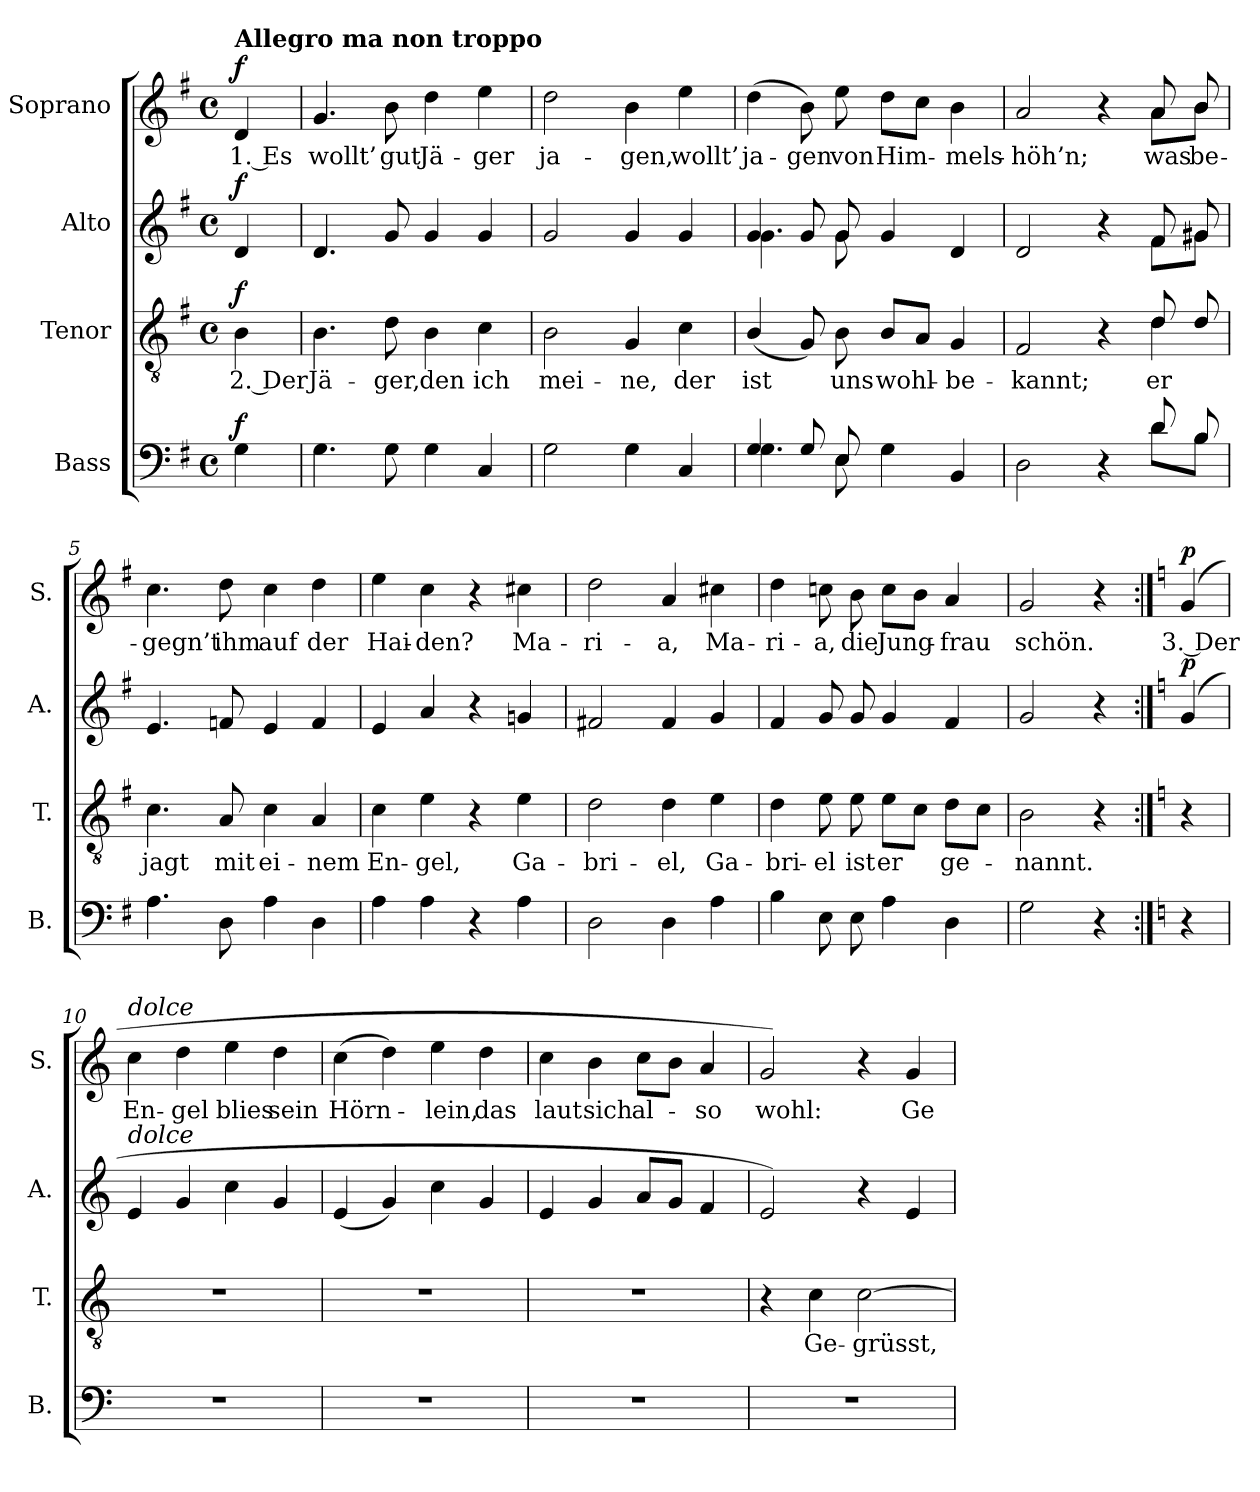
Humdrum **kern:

**kern	**dynam	**kern	**text	**dynam	**kern	**dynam	**kern	**text	**dynam
*part4	*part4	*part3	*part3	*part3	*part2	*part2	*part1	*part1	*part1
*staff4	*staff4	*staff3	*staff3	*staff3	*staff2	*staff2	*staff1	*staff1	*staff1
*I"Bass	*	*I"Tenor	*	*	*I"Alto	*	*I"Soprano	*	*
*I'B.	*	*I'T.	*	*	*I'A.	*	*I'S.	*	*
*clefF4	*	*clefGv2	*	*	*clefG2	*	*clefG2	*	*
*k[f#]	*	*k[f#]	*	*	*k[f#]	*	*k[f#]	*	*
*M4/4	*	*M4/4	*	*	*M4/4	*	*M4/4	*	*
*met(c)	*	*met(c)	*	*	*met(c)	*	*met(c)	*	*
=	=	=	=	=	=	=	=	=	=
!	!	!	!	!	!	!	!LO:TX:a:B:t=Allegro ma non troppo	!	!
!	!LO:DY:a	!	!LO:LY:b	!LO:DY:a	!	!LO:DY:a	!	!LO:LY:b	!LO:DY:a
4G\	f	4B\	2. Der	f	4d/	f	4d/	1. Es	f
=1	=1	=1	=1	=1	=1	=1	=1	=1	=1
!	!	!	!LO:LY:b	!	!	!	!	!LO:LY:b	!
4.G\	.	4.B\	Jä-	.	4.d/	.	4.g/	wollt’	.
!	!	!	!LO:LY:b	!	!	!	!	!LO:LY:b	!
8G\	.	8d\	-ger,	.	8g/	.	8b\	gut	.
!	!	!	!LO:LY:b	!	!	!	!	!LO:LY:b	!
4G\	.	4B\	den	.	4g/	.	4dd\	Jä-	.
!	!	!	!LO:LY:b	!	!	!	!	!LO:LY:b	!
4C/	.	4c\	ich	.	4g/	.	4ee\	-ger	.
=2	=2	=2	=2	=2	=2	=2	=2	=2	=2
!	!	!	!LO:LY:b	!	!	!	!	!LO:LY:b	!
2G\	.	2B\	mei-	.	2g/	.	2dd\	ja-	.
!	!	!	!LO:LY:b	!	!	!	!	!LO:LY:b	!
4G\	.	4G/	-ne,	.	4g/	.	4b\	-gen,	.
!	!	!	!LO:LY:b	!	!	!	!	!LO:LY:b	!
4C/	.	4c\	der	.	4g/	.	4ee\	wollt’	.
!!LO:LB:g=z
=3	=3	=3	=3	=3	=3	=3	=3	=3	=3
*^	*	*	*	*	*^	*	*	*	*
!	!LO:N:head=solid	!	!	!LO:LY:b	!	!	!LO:N:head=solid	!	!	!LO:LY:b	!
4G/	4.G\	.	(<4B/	ist	.	4g/	4.g\	.	(>4dd\	ja-	.
!	!	!	!	!	!	!	!	!	!	!LO:LY:b	!
8G/	.	.	8G/)	.	.	8g/	.	.	8b\)	-gen	.
!	!	!	!	!LO:LY:b	!	!	!	!	!	!LO:LY:b	!
8E/	8E\	.	8B\	uns	.	8g/	8g\	.	8ee\	von	.
!	!	!	!	!LO:LY:b	!	!	!	!	!	!LO:LY:b	!
4G\	2rEEyy	.	8B/L	wohl-	.	4g/	2ryy	.	8dd\L	Him-	.
.	.	.	8A/J	.	.	.	.	.	8cc\J	.	.
!	!	!	!	!LO:LY:b	!	!	!	!	!	!LO:LY:b	!
4BB/	.	.	4G/	-be-	.	4d/	.	.	4b\	-mels-	.
=4	=4	=4	=4	=4	=4	=4	=4	=4	=4	=4	=4
!	!	!	!	!LO:LY:b	!	!	!	!	!	!LO:LY:b	!
*	*	*	*^	*	*	*	*	*	*^	*	*
2D\	2rGGyy	.	2F#/	2ryy	-kannt;	.	2d/	2ryy	.	2a/	2ryy	-höh’n;	.
4r	4ryy	.	4r	4ryy	.	.	4r	4ryy	.	4r	4ryy	.	.
!	!	!	!	!	!LO:LY:b	!	!	!	!	!	!	!LO:LY:b	!
8d/	8d\L	.	8d/	4d\	er	.	8f#/	8f#\L	.	8a/	8a\L	was	.
!	!	!	!	!	!	!	!	!	!	!	!	!LO:LY:b	!
8B/	8B\J	.	8d/	.	.	.	8g#X/	8g#\J	.	8b/	8b\J	be-	.
*	*	*	*v	*v	*	*	*	*	*	*	*	*	*
=5	=5	=5	=5	=5	=5	=5	=5	=5	=5	=5	=5	=5
!	!	!	!	!LO:LY:b	!	!	!	!	!	!	!LO:LY:b	!
*	*	*	*	*	*	*v	*v	*	*	*	*	*
*v	*v	*	*	*	*	*	*	*v	*v	*	*
4.A\	.	4.c\	jagt	.	4.e/	.	4.cc\	-gegn’t	.
!	!	!	!LO:LY:b	!	!	!	!	!LO:LY:b	!
8D\	.	8A/	mit	.	8fn/	.	8dd\	ihm	.
!	!	!	!LO:LY:b	!	!	!	!	!LO:LY:b	!
4A\	.	4c\	ei-	.	4e/	.	4cc\	auf	.
!	!	!	!LO:LY:b	!	!	!	!	!LO:LY:b	!
4D\	.	4A/	-nem	.	4f/	.	4dd\	der	.
=6	=6	=6	=6	=6	=6	=6	=6	=6	=6
!	!	!	!LO:LY:b	!	!	!	!	!LO:LY:b	!
4A\	.	4c\	En-	.	4e/	.	4ee\	Hai-	.
!	!	!	!LO:LY:b	!	!	!	!	!LO:LY:b	!
4A\	.	4e\	-gel,	.	4a/	.	4cc\	-den?	.
4r	.	4r	.	.	4r	.	4r	.	.
!	!	!	!LO:LY:b	!	!	!	!	!LO:LY:b	!
4A\	.	4e\	Ga-	.	4gn/	.	4cc#X\	Ma-	.
!!LO:LB:g=z
=7	=7	=7	=7	=7	=7	=7	=7	=7	=7
!	!	!	!LO:LY:b	!	!	!	!	!LO:LY:b	!
2D\	.	2d\	-bri-	.	2f#X/	.	2dd\	-ri-	.
!	!	!	!LO:LY:b	!	!	!	!	!LO:LY:b	!
4D\	.	4d\	-el,	.	4f#/	.	4a/	-a,	.
!	!	!	!LO:LY:b	!	!	!	!	!LO:LY:b	!
4A\	.	4e\	Ga-	.	4g/	.	4cc#X\	Ma-	.
=8	=8	=8	=8	=8	=8	=8	=8	=8	=8
!	!	!	!LO:LY:b	!	!	!	!	!LO:LY:b	!
4B\	.	4d\	-bri-	.	4f#/	.	4dd\	-ri-	.
!	!	!	!LO:LY:b	!	!	!	!	!LO:LY:b	!
8E\	.	8e\	-el	.	8g/	.	8ccn\	-a,	.
!	!	!	!LO:LY:b	!	!	!	!	!LO:LY:b	!
8E\	.	8e\	ist	.	8g/	.	8b\	die	.
!	!	!	!LO:LY:b	!	!	!	!	!LO:LY:b	!
4A\	.	8e\L	er	.	4g/	.	8cc\L	Jung-	.
.	.	8c\J	.	.	.	.	8b\J	.	.
!	!	!	!LO:LY:b	!	!	!	!	!LO:LY:b	!
4D\	.	8d\L	ge-	.	4f#/	.	4a/	-frau	.
.	.	8c\J	.	.	.	.	.	.	.
=9	=9	=9	=9	=9	=9	=9	=9	=9	=9
!	!	!	!LO:LY:b	!	!	!	!	!LO:LY:b	!
2G\	.	2B\	-nannt.	.	2g/	.	2g/	schön.	.
4r	.	4r	.	.	4r	.	4r	.	.
=9X1:|!	=9X1:|!	=9X1:|!	=9X1:|!	=9X1:|!	=9X1:|!	=9X1:|!	=9X1:|!	=9X1:|!	=9X1:|!
*k[]	*	*k[]	*	*	*k[]	*	*k[]	*	*
!	!	!	!	!	!	!LO:DY:a	!	!LO:LY:b	!LO:DY:a
4r	.	4r	.	.	(>4g/	p	(>4g/	3. Der	p
=10	=10	=10	=10	=10	=10	=10	=10	=10	=10
!	!	!	!	!	!	!	!LO:TX:a:i:t=dolce	!	!
!	!	!	!	!	!LO:TX:a:i:t=dolce	!	!	!	!
!	!	!	!	!	!	!	!	!LO:LY:b	!
1r	.	1r	.	.	4e/	.	4cc\	En-	.
!	!	!	!	!	!	!	!	!LO:LY:b	!
.	.	.	.	.	4g/	.	4dd\	-gel	.
!	!	!	!	!	!	!	!	!LO:LY:b	!
.	.	.	.	.	4cc\	.	4ee\	blies	.
!	!	!	!	!	!	!	!	!LO:LY:b	!
.	.	.	.	.	4g/	.	4dd\	sein	.
!!LO:PB:g=z
=11	=11	=11	=11	=11	=11	=11	=11	=11	=11
!	!	!	!	!	!	!	!	!LO:LY:b	!
1r	.	1r	.	.	(<4e/	.	(>4cc\	Hörn-	.
.	.	.	.	.	4g/)	.	4dd\)	.	.
!	!	!	!	!	!	!	!	!LO:LY:b	!
.	.	.	.	.	4cc\	.	4ee\	-lein,	.
!	!	!	!	!	!	!	!	!LO:LY:b	!
.	.	.	.	.	4g/	.	4dd\	das	.
=12	=12	=12	=12	=12	=12	=12	=12	=12	=12
!	!	!	!	!	!	!	!	!LO:LY:b	!
1r	.	1r	.	.	4e/	.	4cc\	laut	.
!	!	!	!	!	!	!	!	!LO:LY:b	!
.	.	.	.	.	4g/	.	4b\	sich	.
!	!	!	!	!	!	!	!	!LO:LY:b	!
.	.	.	.	.	8a/L	.	8cc\L	al-	.
.	.	.	.	.	8g/J	.	8b\J	.	.
!	!	!	!	!	!	!	!	!LO:LY:b	!
.	.	.	.	.	4f/	.	4a/	-so	.
=13	=13	=13	=13	=13	=13	=13	=13	=13	=13
!	!	!	!	!	!	!	!	!LO:LY:b	!
1r	.	4r	.	.	2e/)	.	2g/)	wohl:	.
!	!	!	!LO:LY:b	!LO:DY:a	!	!	!	!	!
!	!	!	!	!LO:DY:n=1:a	!	!	!	!	!
.	.	4c\	Ge-	p other-dynamics	.	.	.	.	.
!	!	!	!LO:LY:b	!	!	!	!	!	!
.	.	[2c\	-grüsst,	.	4r	.	4r	.	.
!	!	!	!	!	!	!	!	!LO:LY:b	!
.	.	.	.	.	4e/	.	4g/	Ge-	.
=	=	=	=	=	=	=	=	=	=
*-	*-	*-	*-	*-	*-	*-	*-	*-	*-
